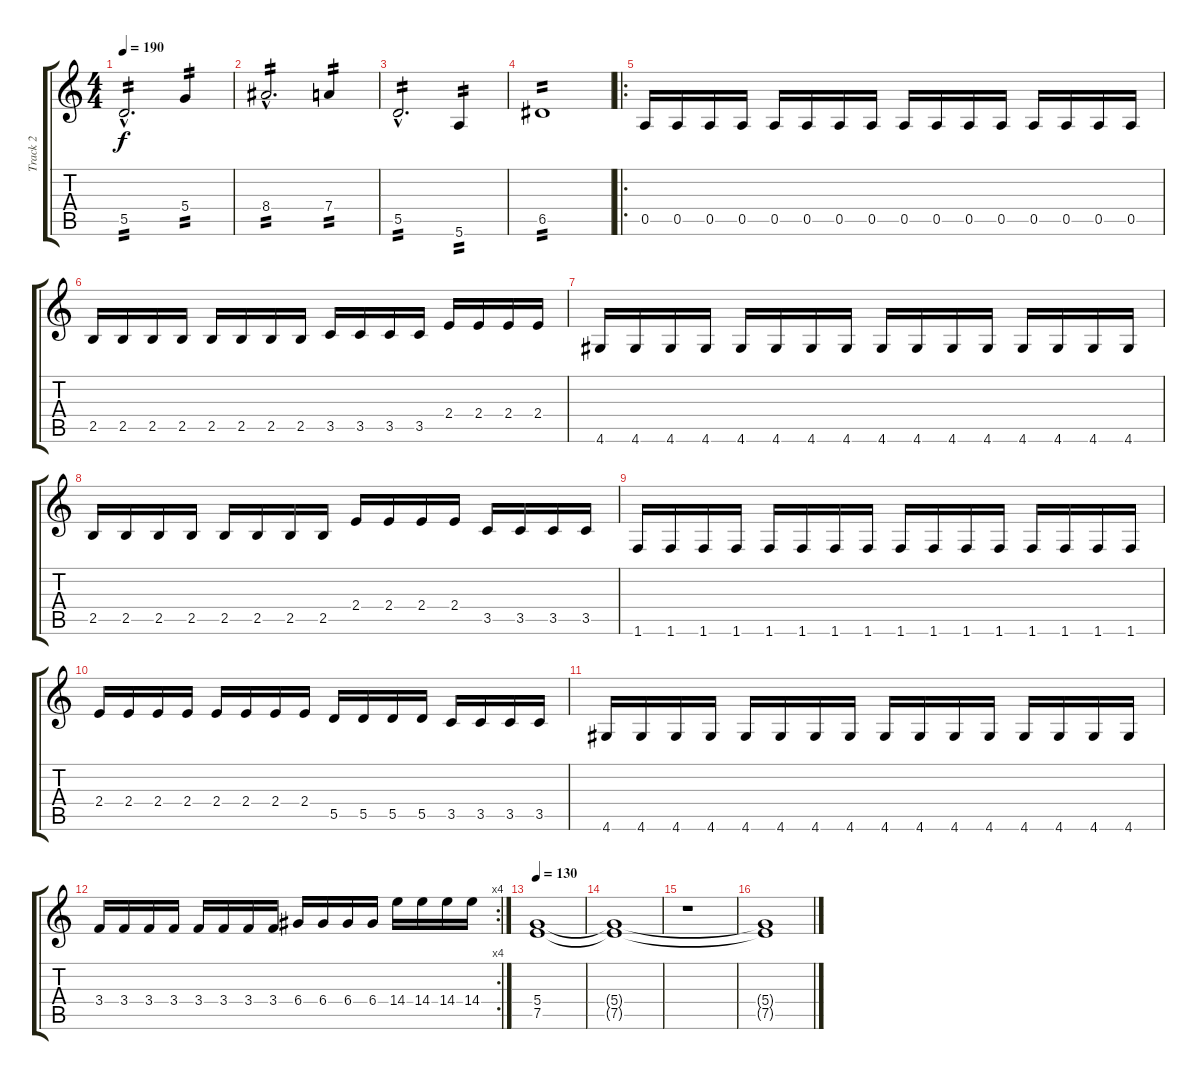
\track ("Track 2" "Track 2") {instrument overdrivenguitar}
\staff {score tabs}
\tuning (E4 B3 G3 D3 A2 E2) {hide}
\ts (4 4)
\tempo 190
\clef g2
\ks c
5.5{hac}.2{d tp 2 dy f} 5.4.4{tp 2} |
8.4{hac}.2{d tp 2} 7.4.4{tp 2} |
5.5{hac}.2{d tp 2} 5.6.4{tp 2} |
6.5.1{tp 2} |
\ro
0.5.16 0.5.16 0.5.16 0.5.16 0.5.16 0.5.16 0.5.16 0.5.16 0.5.16 0.5.16 0.5.16 0.5.16 0.5.16 0.5.16 0.5.16 0.5.16 |
2.5.16 2.5.16 2.5.16 2.5.16 2.5.16 2.5.16 2.5.16 2.5.16 3.5.16 3.5.16 3.5.16 3.5.16 2.4.16 2.4.16 2.4.16 2.4.16 |
4.6.16 4.6.16 4.6.16 4.6.16 4.6.16 4.6.16 4.6.16 4.6.16 4.6.16 4.6.16 4.6.16 4.6.16 4.6.16 4.6.16 4.6.16 4.6.16 |
2.5.16 2.5.16 2.5.16 2.5.16 2.5.16 2.5.16 2.5.16 2.5.16 2.4.16 2.4.16 2.4.16 2.4.16 3.5.16 3.5.16 3.5.16 3.5.16 |
1.6.16 1.6.16 1.6.16 1.6.16 1.6.16 1.6.16 1.6.16 1.6.16 1.6.16 1.6.16 1.6.16 1.6.16 1.6.16 1.6.16 1.6.16 1.6.16 |
2.4.16 2.4.16 2.4.16 2.4.16 2.4.16 2.4.16 2.4.16 2.4.16 5.5.16 5.5.16 5.5.16 5.5.16 3.5.16 3.5.16 3.5.16 3.5.16 |
4.6.16 4.6.16 4.6.16 4.6.16 4.6.16 4.6.16 4.6.16 4.6.16 4.6.16 4.6.16 4.6.16 4.6.16 4.6.16 4.6.16 4.6.16 4.6.16 |
\rc 4
3.4.16 3.4.16 3.4.16 3.4.16 3.4.16 3.4.16 3.4.16 3.4.16 6.4.16 6.4.16 6.4.16 6.4.16 14.4.16 14.4.16 14.4.16 14.4.16 |
\tempo 130
(5.4 7.5).1 |
(5.4{t} 7.5{t}).1 |
r.1 |
(5.4{t} 7.5{t}).1
